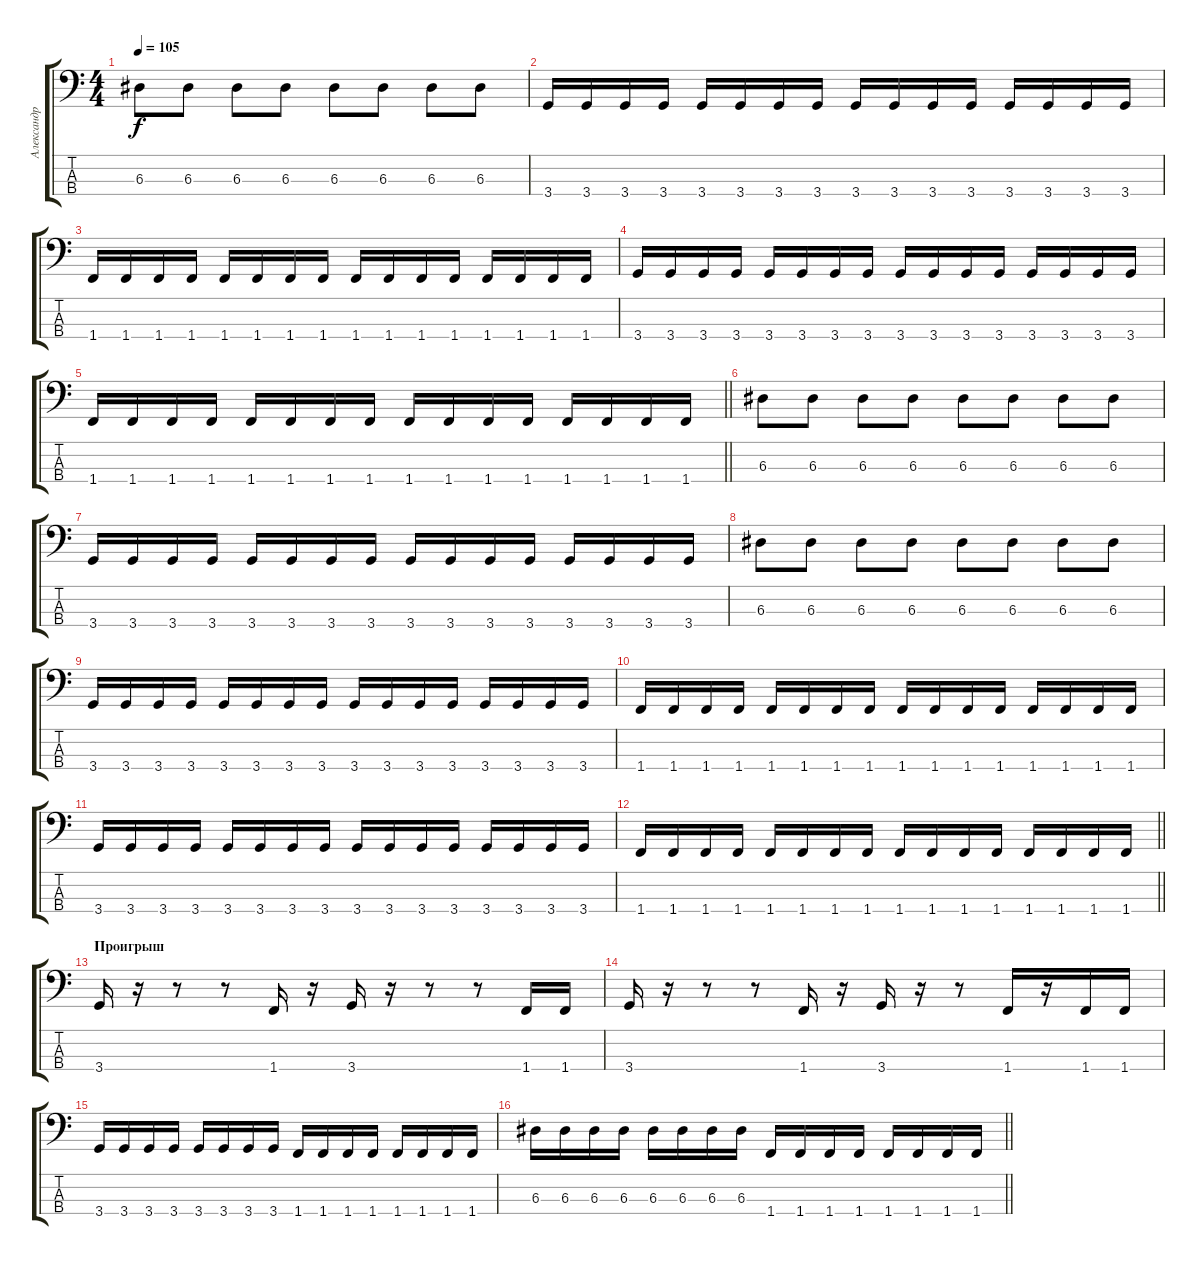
\track ("Александр Тимонин" "Александр ") {instrument electricbassfinger}
\staff {score tabs}
\tuning (G2 D2 A1 E1) {hide}
\ts (4 4)
\tempo 105
\clef f4
\ks c
6.3.8{dy f} 6.3.8 6.3.8 6.3.8 6.3.8 6.3.8 6.3.8 6.3.8 |
3.4.16 3.4.16 3.4.16 3.4.16 3.4.16 3.4.16 3.4.16 3.4.16 3.4.16 3.4.16 3.4.16 3.4.16 3.4.16 3.4.16 3.4.16 3.4.16 |
1.4.16 1.4.16 1.4.16 1.4.16 1.4.16 1.4.16 1.4.16 1.4.16 1.4.16 1.4.16 1.4.16 1.4.16 1.4.16 1.4.16 1.4.16 1.4.16 |
3.4.16 3.4.16 3.4.16 3.4.16 3.4.16 3.4.16 3.4.16 3.4.16 3.4.16 3.4.16 3.4.16 3.4.16 3.4.16 3.4.16 3.4.16 3.4.16 |
\barLineRight lightlight
1.4.16 1.4.16 1.4.16 1.4.16 1.4.16 1.4.16 1.4.16 1.4.16 1.4.16 1.4.16 1.4.16 1.4.16 1.4.16 1.4.16 1.4.16 1.4.16 |
6.3.8 6.3.8 6.3.8 6.3.8 6.3.8 6.3.8 6.3.8 6.3.8 |
3.4.16 3.4.16 3.4.16 3.4.16 3.4.16 3.4.16 3.4.16 3.4.16 3.4.16 3.4.16 3.4.16 3.4.16 3.4.16 3.4.16 3.4.16 3.4.16 |
6.3.8 6.3.8 6.3.8 6.3.8 6.3.8 6.3.8 6.3.8 6.3.8 |
3.4.16 3.4.16 3.4.16 3.4.16 3.4.16 3.4.16 3.4.16 3.4.16 3.4.16 3.4.16 3.4.16 3.4.16 3.4.16 3.4.16 3.4.16 3.4.16 |
1.4.16 1.4.16 1.4.16 1.4.16 1.4.16 1.4.16 1.4.16 1.4.16 1.4.16 1.4.16 1.4.16 1.4.16 1.4.16 1.4.16 1.4.16 1.4.16 |
3.4.16 3.4.16 3.4.16 3.4.16 3.4.16 3.4.16 3.4.16 3.4.16 3.4.16 3.4.16 3.4.16 3.4.16 3.4.16 3.4.16 3.4.16 3.4.16 |
\barLineRight lightlight
1.4.16 1.4.16 1.4.16 1.4.16 1.4.16 1.4.16 1.4.16 1.4.16 1.4.16 1.4.16 1.4.16 1.4.16 1.4.16 1.4.16 1.4.16 1.4.16 |
\section ("" "Проигрыш")
3.4.16 r.16 r.8 r.8 1.4.16 r.16 3.4.16 r.16 r.8 r.8 1.4.16 1.4.16 |
3.4.16 r.16 r.8 r.8 1.4.16 r.16 3.4.16 r.16 r.8 1.4.16 r.16 1.4.16 1.4.16 |
3.4.16 3.4.16 3.4.16 3.4.16 3.4.16 3.4.16 3.4.16 3.4.16 1.4.16 1.4.16 1.4.16 1.4.16 1.4.16 1.4.16 1.4.16 1.4.16 |
\barLineRight lightlight
6.3.16 6.3.16 6.3.16 6.3.16 6.3.16 6.3.16 6.3.16 6.3.16 1.4.16 1.4.16 1.4.16 1.4.16 1.4.16 1.4.16 1.4.16 1.4.16
